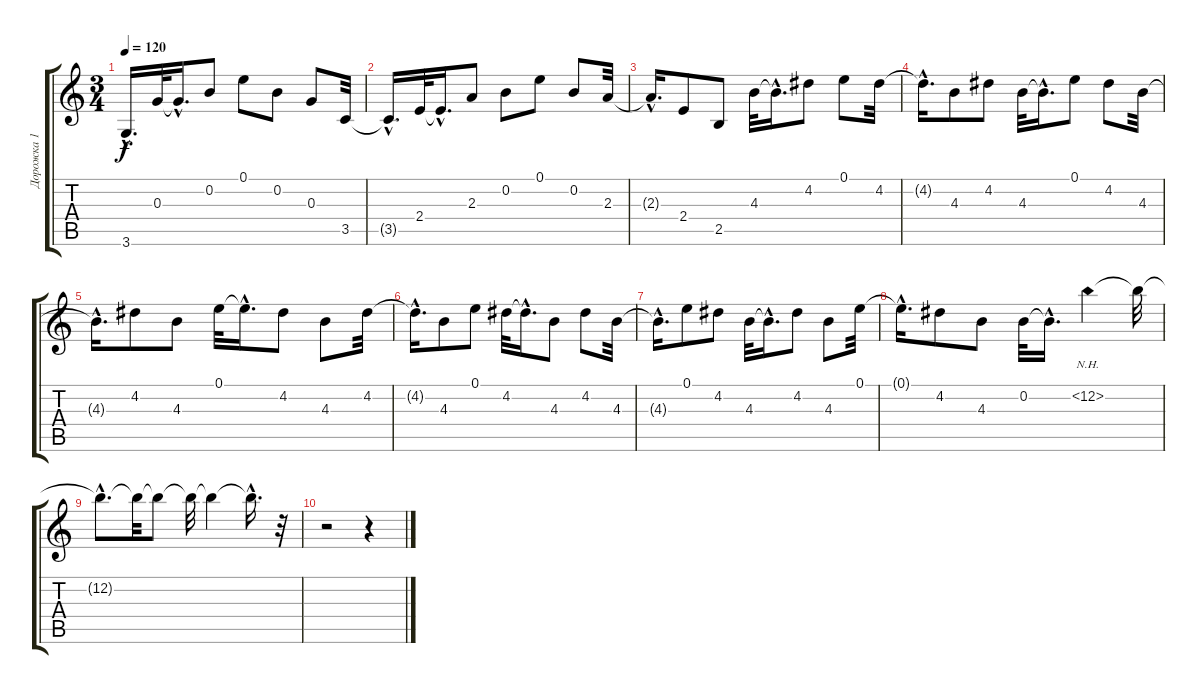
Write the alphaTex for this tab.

\track ("Дорожка 1" "Дорожка 1") {instrument acousticguitarnylon}
\staff {score tabs}
\tuning (E4 B3 G3 D3 A2 E2) {hide}
\ts (3 4)
\tempo 120
\clef g2
\ks c
3.6{hac t}.16{d dy f} 0.3.32 0.3{hac t}.16{d} 0.2.8 0.1.8 0.2.8 0.3.8 3.5.32 |
3.5{hac t}.16{d} 2.4.32 2.4{hac t}.16{d} 2.3.8 0.2.8 0.1.8 0.2.8 2.3.32 |
2.3{hac t}.16{d} 2.4.8 2.5.8 4.3.32 4.3{hac t}.16{d} 4.2.8 0.1.8 4.2.32 |
4.2{hac t}.16{d} 4.3.8 4.2.8 4.3.32 4.3{hac t}.16{d} 0.1.8 4.2.8 4.3.32 |
4.3{hac t}.16{d} 4.2.8 4.3.8 0.1.32 0.1{hac t}.16{d} 4.2.8 4.3.8 4.2.32 |
4.2{hac t}.16{d} 4.3.8 0.1.8 4.2.32 4.2{hac t}.16{d} 4.3.8 4.2.8 4.3.32 |
4.3{hac t}.16{d} 0.1.8 4.2.8 4.3.32 4.3{hac t}.16{d} 4.2.8 4.3.8 0.1.32 |
0.1{hac t}.16{d} 4.2.8 4.3.8 0.2.32 0.2{hac t}.16{d} 12.2{nh}.4 12.2{t}.32 |
12.2{hac t}.8{d} 12.2{t}.32 12.2{t}.8 12.2{t}.32 12.2{t}.4 12.2{hac t}.16{d} r.32 |
r.2 r.4
